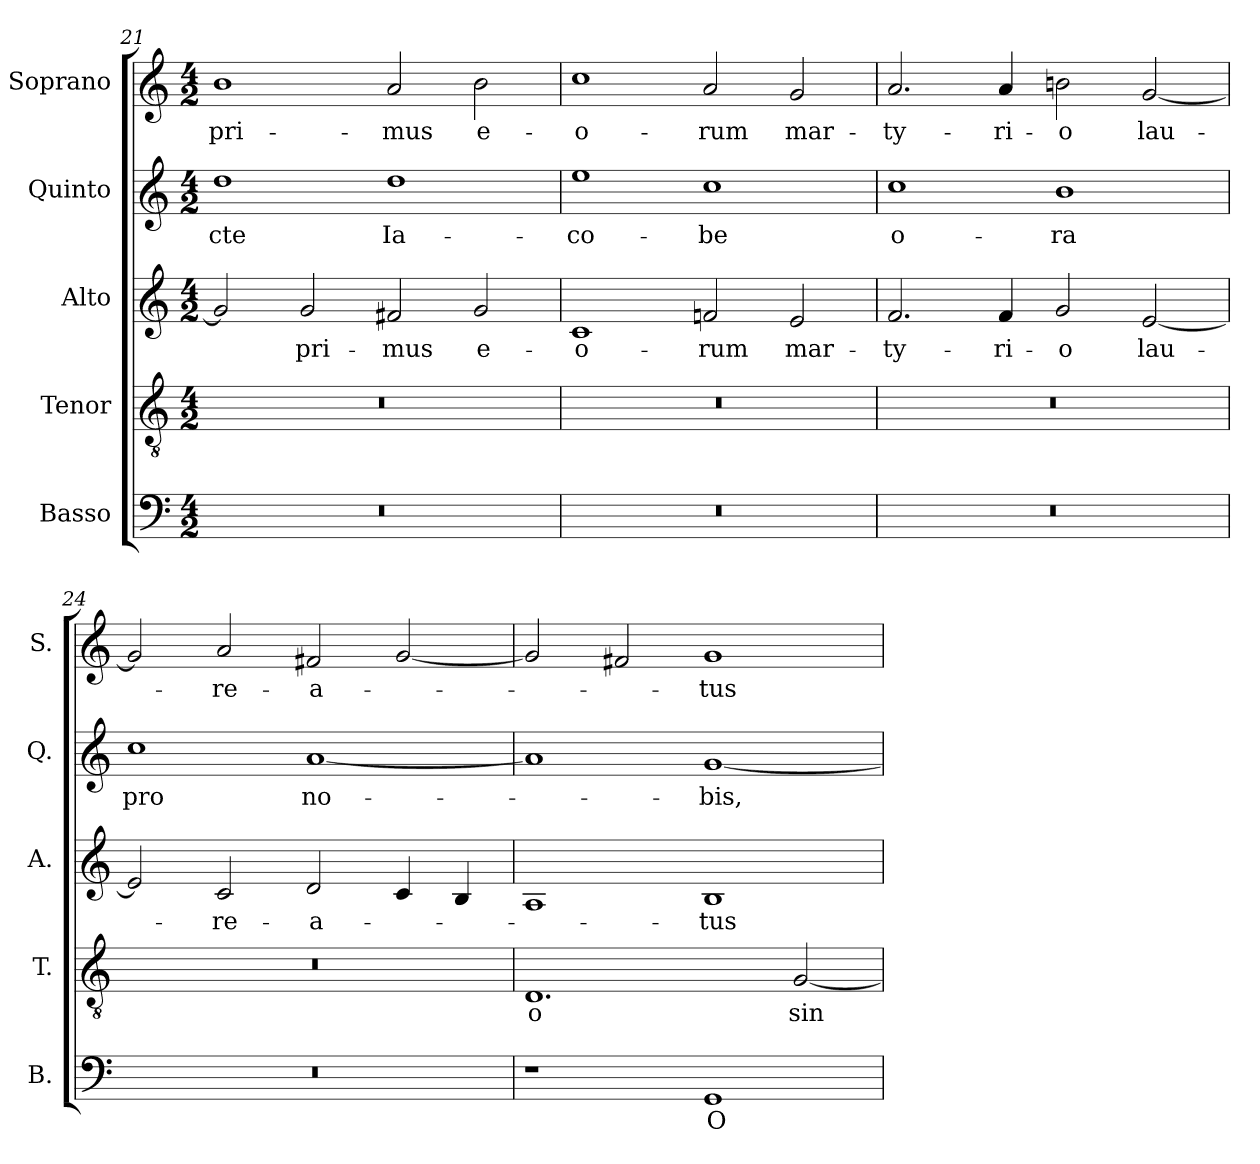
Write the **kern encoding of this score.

**kern	**text	**kern	**text	**kern	**text	**kern	**text	**kern	**text
*part5	*part5	*part4	*part4	*part3	*part3	*part2	*part2	*part1	*part1
*staff5	*staff5	*staff4	*staff4	*staff3	*staff3	*staff2	*staff2	*staff1	*staff1
*I"Basso	*	*I"Tenor	*	*I"Alto	*	*I"Quinto	*	*I"Soprano	*
*I'B.	*	*I'T.	*	*I'A.	*	*I'Q.	*	*I'S.	*
*clefF4	*	*clefGv2	*	*clefG2	*	*clefG2	*	*clefG2	*
*	*	*ITrd7c12	*	*	*	*	*	*	*
*k[]	*	*k[]	*	*k[]	*	*k[]	*	*k[]	*
*C:	*	*C:	*	*C:	*	*C:	*	*C:	*
*M4/2	*	*M4/2	*	*M4/2	*	*M4/2	*	*M4/2	*
=21	=21	=21	=21	=21	=21	=21	=21	=21	=21
!LO:N:vis=1	!	!LO:N:vis=1	!	!	!	!	!	!	!
!	!	!	!	!	!	!	!LO:LY:b:color=#000000	!	!
!	!	!	!	!	!	!	!	!	!LO:LY:b:color=#000000
0r	.	0r	.	2gi/]	.	1ddi	-cte	1bi	pri-
!	!	!	!	!	!LO:LY:b:color=#000000	!	!	!	!
.	.	.	.	2gi/	pri-	.	.	.	.
!	!	!	!	!	!LO:LY:b:color=#000000	!	!	!	!
!	!	!	!	!	!	!	!LO:LY:b:color=#000000	!	!
!	!	!	!	!	!	!	!	!	!LO:LY:b:color=#000000
.	.	.	.	2f#Xi/	-mus	1ddi	Ia-	2ai/	-mus
!	!	!	!	!	!LO:LY:b:color=#000000	!	!	!	!
!	!	!	!	!	!	!	!	!	!LO:LY:b:color=#000000
.	.	.	.	2gi/	e-	.	.	2bi\	e-
=22	=22	=22	=22	=22	=22	=22	=22	=22	=22
!LO:N:vis=1	!	!LO:N:vis=1	!	!	!	!	!	!	!
!	!	!	!	!	!LO:LY:b:color=#000000	!	!	!	!
!	!	!	!	!	!	!	!LO:LY:b:color=#000000	!	!
!	!	!	!	!	!	!	!	!	!LO:LY:b:color=#000000
0r	.	0r	.	1ci	-o-	1eei	-co-	1cci	-o-
!	!	!	!	!	!LO:LY:b:color=#000000	!	!	!	!
!	!	!	!	!	!	!	!LO:LY:b:color=#000000	!	!
!	!	!	!	!	!	!	!	!	!LO:LY:b:color=#000000
.	.	.	.	2fni/	-rum	1cci	-be	2ai/	-rum
!	!	!	!	!	!LO:LY:b:color=#000000	!	!	!	!
!	!	!	!	!	!	!	!	!	!LO:LY:b:color=#000000
.	.	.	.	2ei/	mar-	.	.	2gi/	mar-
=23	=23	=23	=23	=23	=23	=23	=23	=23	=23
!LO:N:vis=1	!	!LO:N:vis=1	!	!	!	!	!	!	!
!	!	!	!	!	!LO:LY:b:color=#000000	!	!	!	!
!	!	!	!	!	!	!	!LO:LY:b:color=#000000	!	!
!	!	!	!	!	!	!	!	!	!LO:LY:b:color=#000000
0r	.	0r	.	2.fi/	-ty-	1cci	o-	2.ai/	-ty-
!	!	!	!	!	!LO:LY:b:color=#000000	!	!	!	!
!	!	!	!	!	!	!	!	!	!LO:LY:b:color=#000000
.	.	.	.	4fi/	-ri-	.	.	4ai/	-ri-
!	!	!	!	!	!LO:LY:b:color=#000000	!	!	!	!
!	!	!	!	!	!	!	!LO:LY:b:color=#000000	!	!
!	!	!	!	!	!	!	!	!	!LO:LY:b:color=#000000
.	.	.	.	2gi/	-o	1bi	-ra	2bni\	-o
!	!	!	!	!	!LO:LY:b:color=#000000	!	!	!	!
!	!	!	!	!	!	!	!	!	!LO:LY:b:color=#000000
.	.	.	.	[2ei/	lau-	.	.	[2gi/	lau-
!!LO:LB:g=z
=24	=24	=24	=24	=24	=24	=24	=24	=24	=24
!LO:N:vis=1	!	!LO:N:vis=1	!	!	!	!	!	!	!
!	!	!	!	!	!	!	!LO:LY:b:color=#000000	!	!
0r	.	0r	.	2ei/]	.	1cci	pro	2gi/]	.
!	!	!	!	!	!LO:LY:b:color=#000000	!	!	!	!
!	!	!	!	!	!	!	!	!	!LO:LY:b:color=#000000
.	.	.	.	2ci/	-re-	.	.	2ai/	-re-
!	!	!	!	!	!LO:LY:b:color=#000000	!	!	!	!
!	!	!	!	!	!	!	!LO:LY:b:color=#000000	!	!
!	!	!	!	!	!	!	!	!	!LO:LY:b:color=#000000
.	.	.	.	2di/	-a-	[1ai	no-	2f#Xi/	-a-
.	.	.	.	4ci/	.	.	.	[2gi/	.
.	.	.	.	4Bi/	.	.	.	.	.
=25	=25	=25	=25	=25	=25	=25	=25	=25	=25
!	!	!	!LO:LY:b:color=#000000	!	!	!	!	!	!
1r	.	1.DDi	o	1Ai	.	1ai]	.	2gi/]	.
.	.	.	.	.	.	.	.	2f#Xi/	.
!	!LO:LY:b:color=#000000	!	!	!	!	!	!	!	!
!	!	!	!	!	!LO:LY:b:color=#000000	!	!	!	!
!	!	!	!	!	!	!	!LO:LY:b:color=#000000	!	!
!	!	!	!	!	!	!	!	!	!LO:LY:b:color=#000000
1GGi	O	.	.	1Bi	-tus	[1gi	-bis,	1gi	-tus
!	!	!	!LO:LY:b:color=#000000	!	!	!	!	!	!
.	.	[2GGi/	sin-	.	.	.	.	.	.
=	=	=	=	=	=	=	=	=	=
*-	*-	*-	*-	*-	*-	*-	*-	*-	*-
